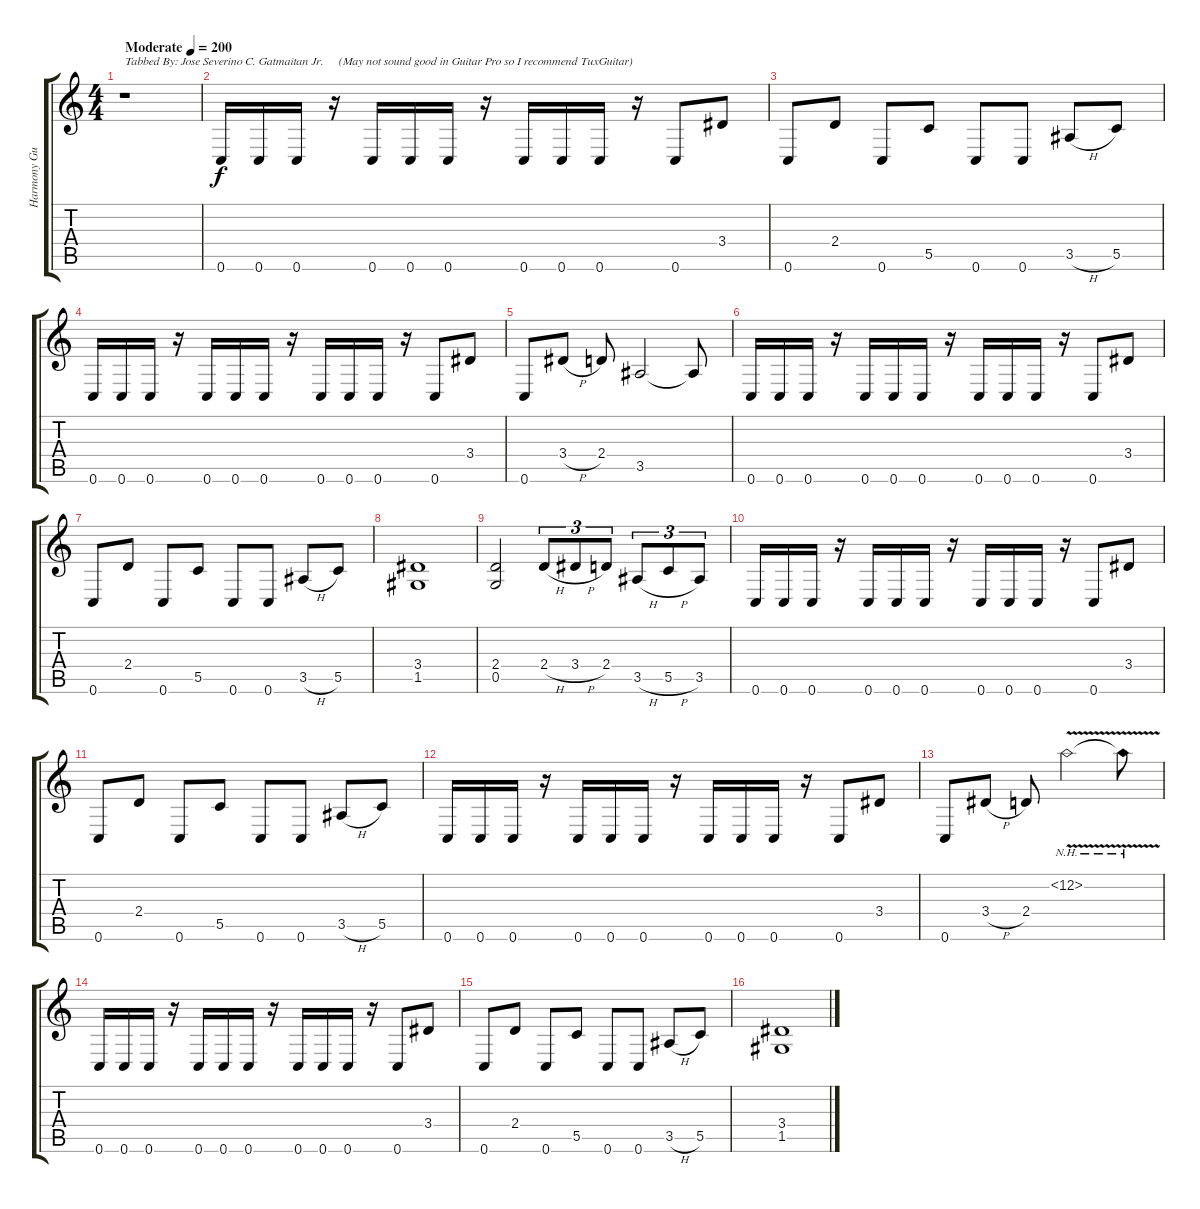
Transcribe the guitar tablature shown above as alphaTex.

\track ("Harmony Guitar" "Harmony Gu") {instrument distortionguitar}
\staff {score tabs}
\tuning (D4 A3 F3 C3 G2 C2) {hide}
\ts (4 4)
\tempo (200 "Moderate")
\clef g2
\ks c
r.1{txt "Tabbed By: Jose Severino C. Gatmaitan Jr.     (May not sound good in Guitar Pro so I recommend TuxGuitar)" dy f instrument distortionguitar} |
0.6.16 0.6.16 0.6.16 r.16 0.6.16 0.6.16 0.6.16 r.16 0.6.16 0.6.16 0.6.16 r.16 0.6.8 3.4.8 |
0.6.8 2.4.8 0.6.8 5.5.8 0.6.8 0.6.8 3.5{h}.8 5.5.8 |
0.6.16 0.6.16 0.6.16 r.16 0.6.16 0.6.16 0.6.16 r.16 0.6.16 0.6.16 0.6.16 r.16 0.6.8 3.4.8 |
0.6.8 3.4{h}.8 2.4.8 3.5.2 3.5{t}.8 |
0.6.16 0.6.16 0.6.16 r.16 0.6.16 0.6.16 0.6.16 r.16 0.6.16 0.6.16 0.6.16 r.16 0.6.8 3.4.8 |
0.6.8 2.4.8 0.6.8 5.5.8 0.6.8 0.6.8 3.5{h}.8 5.5.8 |
(3.4 1.5).1 |
(2.4 0.5).2 2.4{h}.8{tu (3 2)} 3.4{h}.8{tu (3 2)} 2.4.8{tu (3 2)} 3.5{h}.8{tu (3 2)} 5.5{h}.8{tu (3 2)} 3.5.8{tu (3 2)} |
0.6.16 0.6.16 0.6.16 r.16 0.6.16 0.6.16 0.6.16 r.16 0.6.16 0.6.16 0.6.16 r.16 0.6.8 3.4.8 |
0.6.8 2.4.8 0.6.8 5.5.8 0.6.8 0.6.8 3.5{h}.8 5.5.8 |
0.6.16 0.6.16 0.6.16 r.16 0.6.16 0.6.16 0.6.16 r.16 0.6.16 0.6.16 0.6.16 r.16 0.6.8 3.4.8 |
0.6.8 3.4{h}.8 2.4.8 6.2{nh v}.2 6.2{nh t}.8 |
0.6.16 0.6.16 0.6.16 r.16 0.6.16 0.6.16 0.6.16 r.16 0.6.16 0.6.16 0.6.16 r.16 0.6.8 3.4.8 |
0.6.8 2.4.8 0.6.8 5.5.8 0.6.8 0.6.8 3.5{h}.8 5.5.8 |
(3.4 1.5).1
